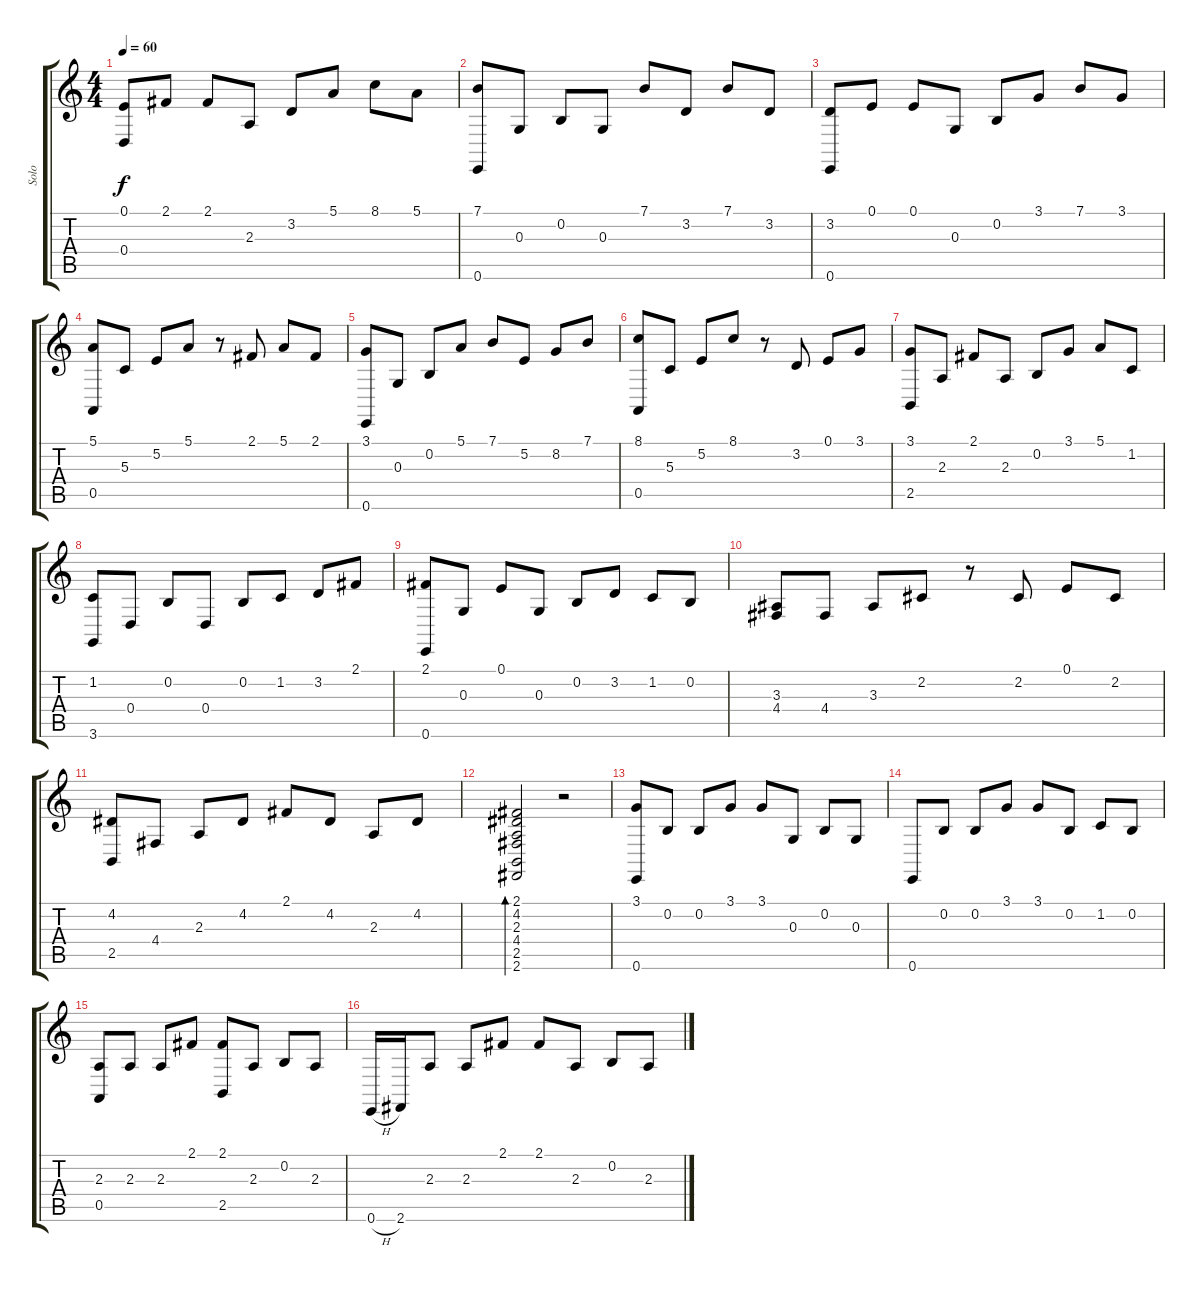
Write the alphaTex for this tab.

\track ("Solo" "Solo") {instrument brightacousticpiano}
\staff {score tabs}
\tuning (E4 B3 G3 D3 A2 E2) {hide}
\ts (4 4)
\tempo 60
\clef g2
\ks c
(0.1 0.4).8{dy f} 2.1.8 2.1.8 2.3.8 3.2.8 5.1.8 8.1.8 5.1.8 |
(7.1 0.6).8 0.3.8 0.2.8 0.3.8 7.1.8 3.2.8 7.1.8 3.2.8 |
(3.2 0.6).8 0.1.8 0.1.8 0.3.8 0.2.8 3.1.8 7.1.8 3.1.8 |
(5.1 0.5).8 5.3.8 5.2.8 5.1.8 r.8 2.1.8 5.1.8 2.1.8 |
(3.1 0.6).8 0.3.8 0.2.8 5.1.8 7.1.8 5.2.8 8.2.8 7.1.8 |
(8.1 0.5).8 5.3.8 5.2.8 8.1.8 r.8 3.2.8 0.1.8 3.1.8 |
(3.1 2.5).8 2.3.8 2.1.8 2.3.8 0.2.8 3.1.8 5.1.8 1.2.8 |
(1.2 3.6).8 0.4.8 0.2.8 0.4.8 0.2.8 1.2.8 3.2.8 2.1.8 |
(2.1 0.6).8 0.3.8 0.1.8 0.3.8 0.2.8 3.2.8 1.2.8 0.2.8 |
(3.3 4.4).8 4.4.8 3.3.8 2.2.8 r.8 2.2.8 0.1.8 2.2.8 |
(4.2 2.5).8 4.4.8 2.3.8 4.2.8 2.1.8 4.2.8 2.3.8 4.2.8 |
(2.1 4.2 2.3 4.4 2.5 2.6).2{bd 240} r.2 |
(3.1 0.6).8 0.2.8 0.2.8 3.1.8 3.1.8 0.3.8 0.2.8 0.3.8 |
0.6.8 0.2.8 0.2.8 3.1.8 3.1.8 0.2.8 1.2.8 0.2.8 |
(2.3 0.5).8 2.3.8 2.3.8 2.1.8 (2.1 2.5).8 2.3.8 0.2.8 2.3.8 |
0.6{h}.16 2.6.16 2.3.8 2.3.8 2.1.8 2.1.8 2.3.8 0.2.8 2.3.8
